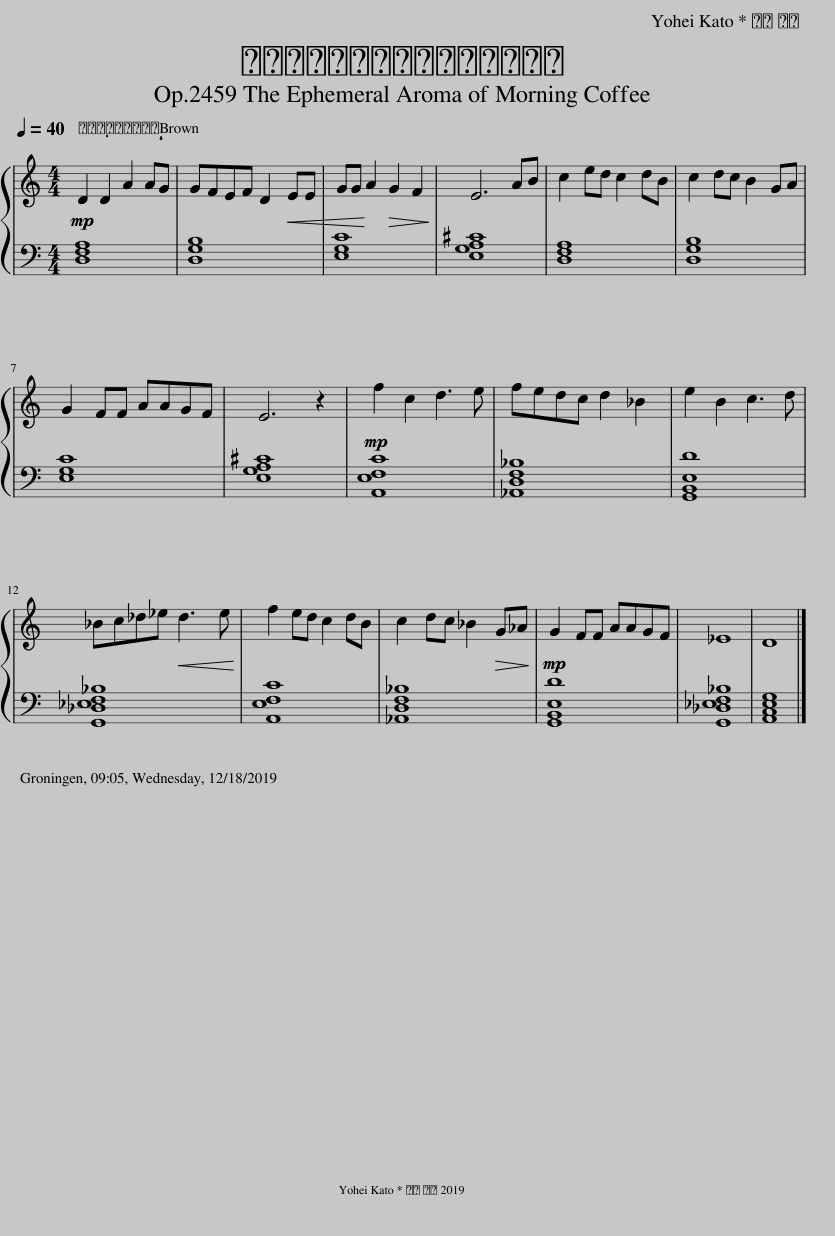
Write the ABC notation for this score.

X:1
%%score { 1 | 2 }
L:1/8
Q:1/4=40
M:4/4
I:linebreak $
K:C
V:1 treble
V:2 bass
V:1
!mp! D2 D2 A2 AG | GFEF D2!<(! EE!<)! | GG A2!>(! G2 F2!>)! | E6 AB | c2 ed c2 dB | %5
 c2 dc B2 GA |$ G2 FF AAGF | E6 z2 |!mp! f2 c2 d3 e | fedc d2 _B2 | %10
 e2 B2 c3 d |$ _Bc_d_e!<(! d3 e!<)! | f2 ed c2 dB | c2 dc _B2!>(! G_A!>)! |!mp! G2 FF AAGF | %15
 _E8 | D8 |] %17
V:2
 [D,F,A,]8 | [D,G,B,]8 | [E,G,C]8 | [E,G,A,^C]8 | [D,F,A,]8 | %5
 [D,G,B,]8 |$ [E,G,C]8 | [E,G,A,^C]8 | [A,,E,F,C]8 | [_A,,D,F,_B,]8 | %10
 [G,,B,,E,D]8 |$ [G,,_D,_E,F,_B,]8 | [A,,E,F,C]8 | [_A,,D,F,_B,]8 | [G,,B,,E,D]8 | %15
 [G,,_D,_E,F,_B,]8 | [A,,C,E,G,]8 |] %17
